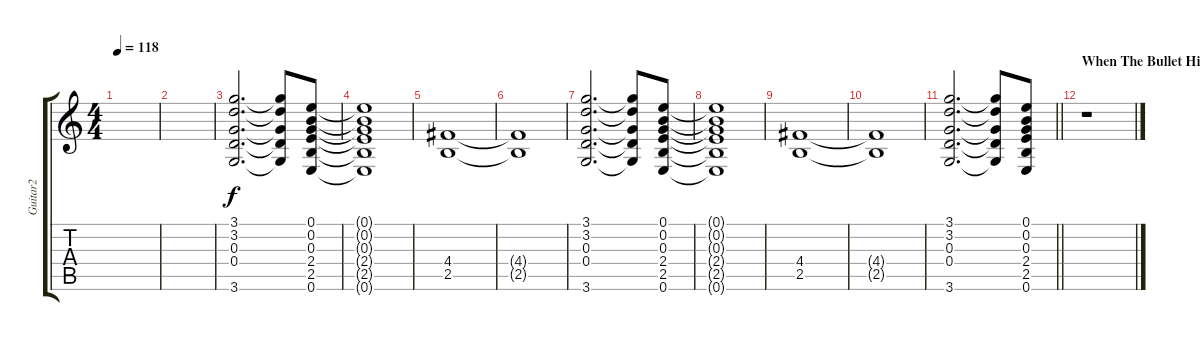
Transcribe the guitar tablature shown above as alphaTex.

\track ("Guitar2" "Guitar2") {instrument distortionguitar}
\staff {score tabs}
\tuning (E4 B3 G3 D3 A2 E2) {hide}
\ts (4 4)
\tempo 118
\clef g2
\ks c
|
|
(3.1 3.2 0.3 0.4 3.6).2{d} (3.1{t} 3.2{t} 0.3{t} 0.4{t} 3.6{t}).8 (0.1 0.2 0.3 2.4 2.5 0.6).8 |
(0.1{t} 0.2{t} 0.3{t} 2.4{t} 2.5{t} 0.6{t}).1 |
(4.4 2.5).1 |
(4.4{t} 2.5{t}).1 |
(3.1 3.2 0.3 0.4 3.6).2{d} (3.1{t} 3.2{t} 0.3{t} 0.4{t} 3.6{t}).8 (0.1 0.2 0.3 2.4 2.5 0.6).8 |
(0.1{t} 0.2{t} 0.3{t} 2.4{t} 2.5{t} 0.6{t}).1 |
(4.4 2.5).1 |
(4.4{t} 2.5{t}).1 |
\barLineRight lightlight
(3.1 3.2 0.3 0.4 3.6).2{d} (3.1{t} 3.2{t} 0.3{t} 0.4{t} 3.6{t}).8 (0.1 0.2 0.3 2.4 2.5 0.6).8 |
\section ("" "When The Bullet Hits The Bone!!!")
r.1
